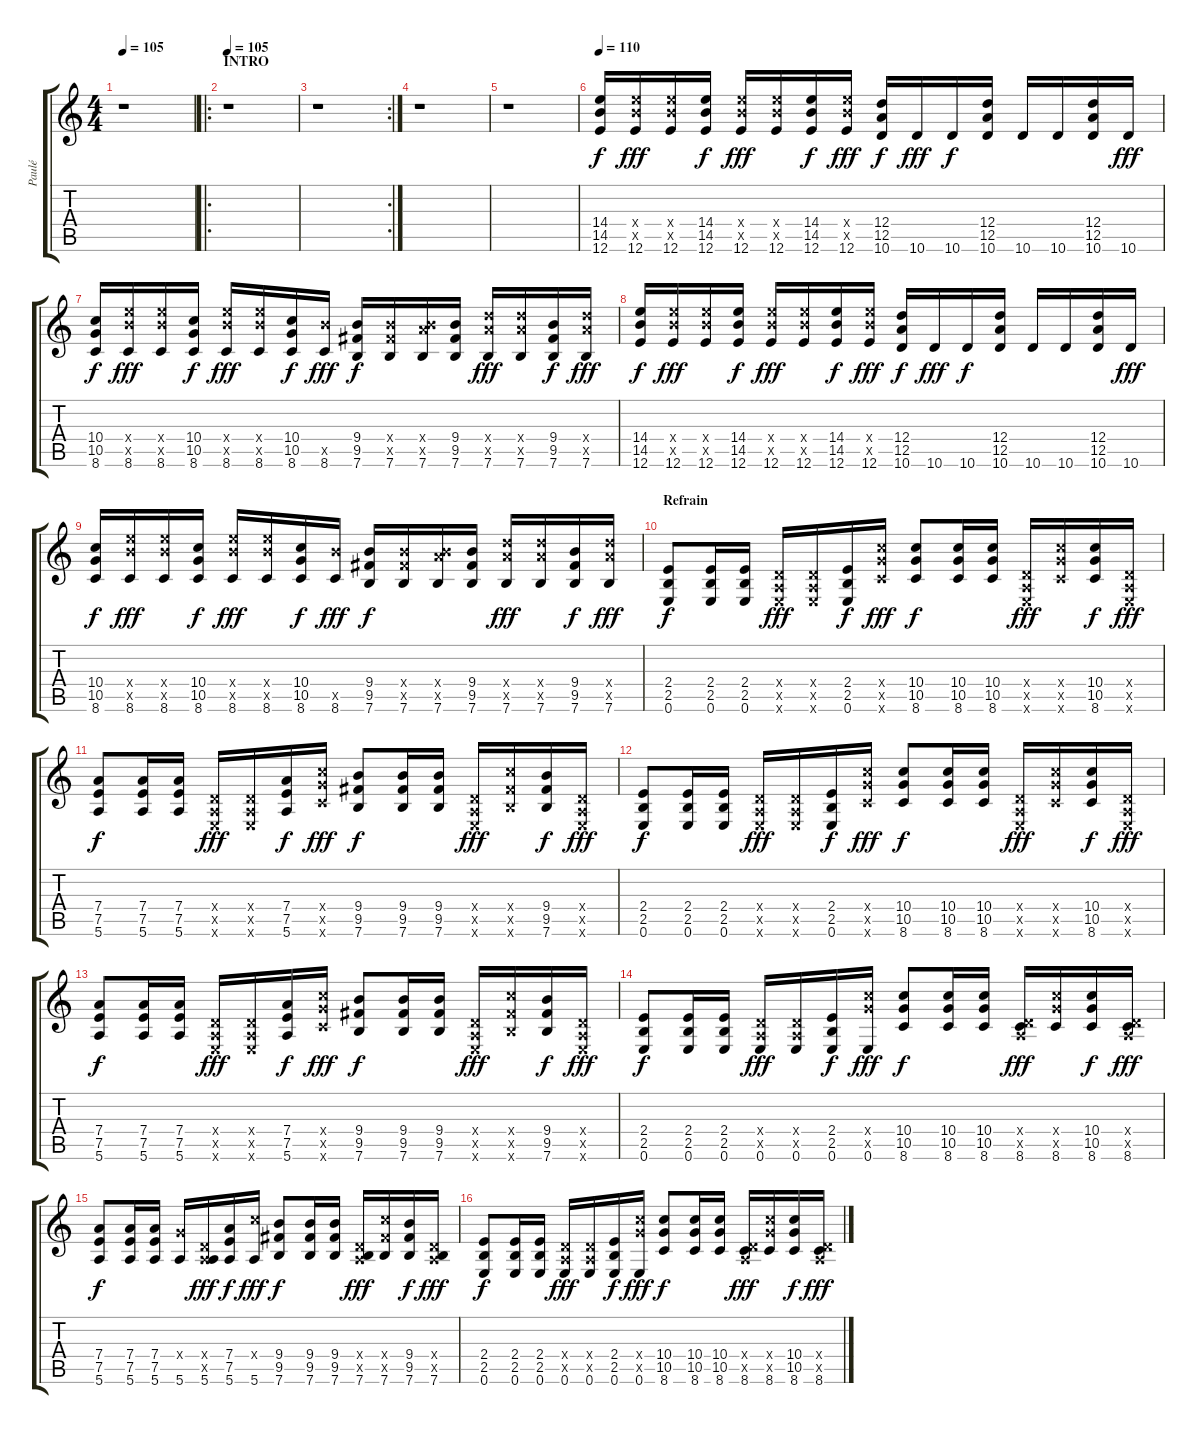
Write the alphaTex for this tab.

\track ("Paulé" "Paulé") {instrument overdrivenguitar}
\staff {score tabs}
\tuning (E4 B3 G3 D3 A2 E2) {hide}
\ts (4 4)
\tempo 105
\clef g2
\ks c
r.1{dy f instrument overdrivenguitar} |
\ro
\section ("" "INTRO")
\tempo 105
r.1 |
\rc 2
r.1 |
r.1 |
r.1 |
\tempo 110
(14.4 14.5 12.6).16 (14.4{x} 14.5{x} 12.6).16{dy fff} (14.4{x} 14.5{x} 12.6).16 (14.4 14.5 12.6).16{dy f} (14.4{x} 14.5{x} 12.6).16{dy fff} (14.4{x} 14.5{x} 12.6).16 (14.4 14.5 12.6).16{dy f} (14.4{x} 14.5{x} 12.6).16{dy fff} (12.4 12.5 10.6).16{dy f} 10.6.16{dy fff} 10.6.16{dy f} (12.4 12.5 10.6).16 10.6.16 10.6.16 (12.4 12.5 10.6).16 10.6.16{dy fff} |
(10.4 10.5 8.6).16{dy f} (14.4{x} 14.5{x} 8.6).16{dy fff} (14.4{x} 14.5{x} 8.6).16 (10.4 10.5 8.6).16{dy f} (14.4{x} 14.5{x} 8.6).16{dy fff} (14.4{x} 14.5{x} 8.6).16 (10.4 10.5 8.6).16{dy f} (14.5{x} 8.6).16{dy fff} (9.4 9.5 7.6).16{dy f} (9.4{x} 9.5{x} 7.6).16 (9.4{x} 12.5{x} 7.6).16 (9.4 9.5 7.6).16 (12.4{x} 12.5{x} 7.6).16{dy fff} (12.4{x} 12.5{x} 7.6).16 (9.4 9.5 7.6).16{dy f} (12.4{x} 12.5{x} 7.6).16{dy fff} |
(14.4 14.5 12.6).16{dy f} (14.4{x} 14.5{x} 12.6).16{dy fff} (14.4{x} 14.5{x} 12.6).16 (14.4 14.5 12.6).16{dy f} (14.4{x} 14.5{x} 12.6).16{dy fff} (14.4{x} 14.5{x} 12.6).16 (14.4 14.5 12.6).16{dy f} (14.4{x} 14.5{x} 12.6).16{dy fff} (12.4 12.5 10.6).16{dy f} 10.6.16{dy fff} 10.6.16{dy f} (12.4 12.5 10.6).16 10.6.16 10.6.16 (12.4 12.5 10.6).16 10.6.16{dy fff} |
(10.4 10.5 8.6).16{dy f} (14.4{x} 14.5{x} 8.6).16{dy fff} (14.4{x} 14.5{x} 8.6).16 (10.4 10.5 8.6).16{dy f} (14.4{x} 14.5{x} 8.6).16{dy fff} (14.4{x} 14.5{x} 8.6).16 (10.4 10.5 8.6).16{dy f} (14.5{x} 8.6).16{dy fff} (9.4 9.5 7.6).16{dy f} (9.4{x} 9.5{x} 7.6).16 (9.4{x} 12.5{x} 7.6).16 (9.4 9.5 7.6).16 (12.4{x} 12.5{x} 7.6).16{dy fff} (12.4{x} 12.5{x} 7.6).16 (9.4 9.5 7.6).16{dy f} (12.4{x} 12.5{x} 7.6).16{dy fff} |
\section ("" "Refrain")
(2.4 2.5 0.6).8{dy f} (2.4 2.5 0.6).16 (2.4 2.5 0.6).16 (0.4{x} 0.5{x} 0.6{x}).16{dy fff} (0.4{x} 0.5{x} 0.6{x}).16 (2.4 2.5 0.6).16{dy f} (10.4{x} 10.5{x} 8.6{x}).16{dy fff} (10.4 10.5 8.6).8{dy f} (10.4 10.5 8.6).16 (10.4 10.5 8.6).16 (0.4{x} 0.5{x} 0.6{x}).16{dy fff} (10.4{x} 10.5{x} 8.6{x}).16 (10.4 10.5 8.6).16{dy f} (0.4{x} 0.5{x} 0.6{x}).16{dy fff} |
(7.4 7.5 5.6).8{dy f} (7.4 7.5 5.6).16 (7.4 7.5 5.6).16 (0.4{x} 0.5{x} 0.6{x}).16{dy fff} (0.4{x} 0.5{x} 0.6{x}).16 (7.4 7.5 5.6).16{dy f} (10.4{x} 10.5{x} 8.6{x}).16{dy fff} (9.4 9.5 7.6).8{dy f} (9.4 9.5 7.6).16 (9.4 9.5 7.6).16 (0.4{x} 0.5{x} 0.6{x}).16{dy fff} (10.4{x} 9.5{x} 7.6{x}).16 (9.4 9.5 7.6).16{dy f} (0.4{x} 0.5{x} 0.6{x}).16{dy fff} |
(2.4 2.5 0.6).8{dy f} (2.4 2.5 0.6).16 (2.4 2.5 0.6).16 (0.4{x} 0.5{x} 0.6{x}).16{dy fff} (0.4{x} 0.5{x} 0.6{x}).16 (2.4 2.5 0.6).16{dy f} (10.4{x} 10.5{x} 8.6{x}).16{dy fff} (10.4 10.5 8.6).8{dy f} (10.4 10.5 8.6).16 (10.4 10.5 8.6).16 (0.4{x} 0.5{x} 0.6{x}).16{dy fff} (10.4{x} 10.5{x} 8.6{x}).16 (10.4 10.5 8.6).16{dy f} (0.4{x} 0.5{x} 0.6{x}).16{dy fff} |
(7.4 7.5 5.6).8{dy f} (7.4 7.5 5.6).16 (7.4 7.5 5.6).16 (0.4{x} 0.5{x} 0.6{x}).16{dy fff} (0.4{x} 0.5{x} 0.6{x}).16 (7.4 7.5 5.6).16{dy f} (10.4{x} 10.5{x} 8.6{x}).16{dy fff} (9.4 9.5 7.6).8{dy f} (9.4 9.5 7.6).16 (9.4 9.5 7.6).16 (0.4{x} 0.5{x} 0.6{x}).16{dy fff} (10.4{x} 9.5{x} 7.6{x}).16 (9.4 9.5 7.6).16{dy f} (0.4{x} 0.5{x} 0.6{x}).16{dy fff} |
(2.4 2.5 0.6).8{dy f} (2.4 2.5 0.6).16 (2.4 2.5 0.6).16 (0.4{x} 0.5{x} 0.6).16{dy fff} (0.4{x} 0.5{x} 0.6).16 (2.4 2.5 0.6).16{dy f} (10.4{x} 10.5{x} 0.6).16{dy fff} (10.4 10.5 8.6).8{dy f} (10.4 10.5 8.6).16 (10.4 10.5 8.6).16 (0.4{x} 0.5{x} 8.6).16{dy fff} (10.4{x} 10.5{x} 8.6).16 (10.4 10.5 8.6).16{dy f} (0.4{x} 0.5{x} 8.6).16{dy fff} |
(7.4 7.5 5.6).8{dy f} (7.4 7.5 5.6).16 (7.4 7.5 5.6).16 (5.4{x} 5.6).16 (0.4{x} 0.5{x} 5.6).16{dy fff} (7.4 7.5 5.6).16{dy f} (10.4{x} 5.6).16{dy fff} (9.4 9.5 7.6).8{dy f} (9.4 9.5 7.6).16 (9.4 9.5 7.6).16 (0.4{x} 0.5{x} 7.6).16{dy fff} (10.4{x} 9.5{x} 7.6).16 (9.4 9.5 7.6).16{dy f} (0.4{x} 0.5{x} 7.6).16{dy fff} |
(2.4 2.5 0.6).8{dy f} (2.4 2.5 0.6).16 (2.4 2.5 0.6).16 (0.4{x} 0.5{x} 0.6).16{dy fff} (0.4{x} 0.5{x} 0.6).16 (2.4 2.5 0.6).16{dy f} (10.4{x} 10.5{x} 0.6).16{dy fff} (10.4 10.5 8.6).8{dy f} (10.4 10.5 8.6).16 (10.4 10.5 8.6).16 (0.4{x} 0.5{x} 8.6).16{dy fff} (10.4{x} 10.5{x} 8.6).16 (10.4 10.5 8.6).16{dy f} (0.4{x} 0.5{x} 8.6).16{dy fff}
